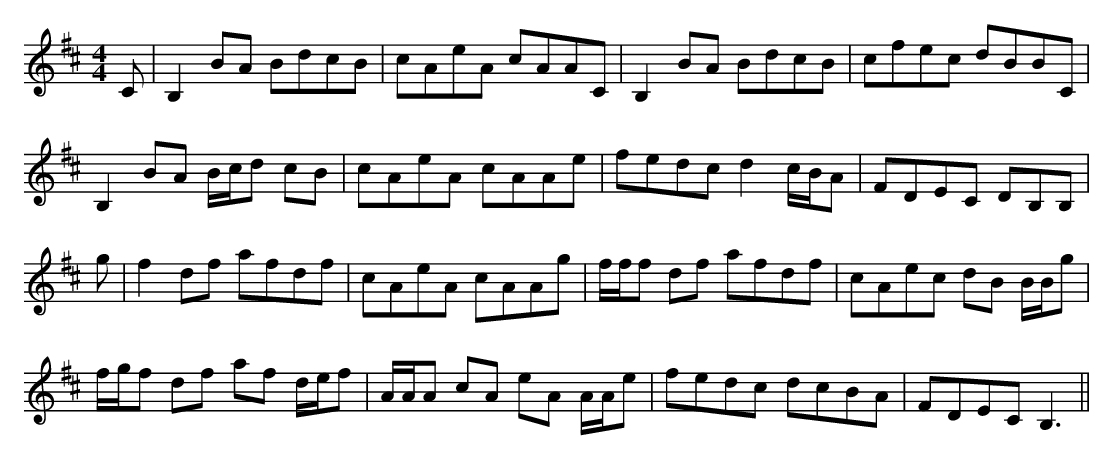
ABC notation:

X:1
M:4/4
K:Bmin
C|B,2 BA BdcB|cAeA cAAC|B,2 BA BdcB|cfec dBBC|
B,2 BA B/c/d cB|cAeA cAAe|fedc d2 c/B/A|FDEC DB,B,|
g|f2 df afdf|cAeA cAAg|f/f/f df afdf|cAec dB B/B/g|
f/g/f df af d/e/f|A/A/A cA eA A/A/e|fedc dcBA|FDEC B,3||
